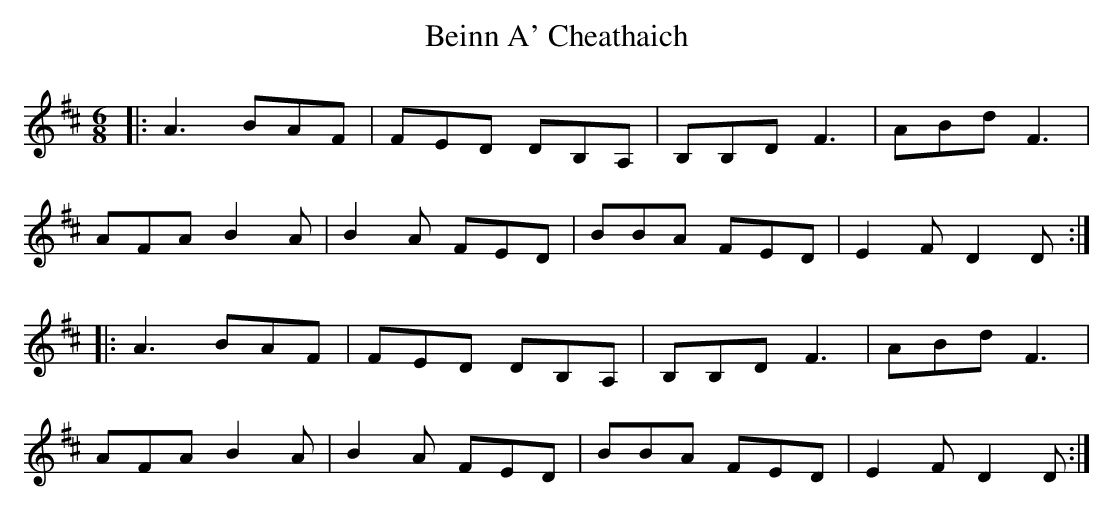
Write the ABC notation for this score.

X:1
T: Beinn A' Cheathaich
M: 6/8
L: 1/8
K: Dmaj
|:A3 BAF | FED DB,A, | B,B,D F3 | ABd F3 |
AFA B2 A | B2 A FED | BBA FED | E2 F D2 D :|
|:A3 BAF | FED DB,A, | B,B,D F3 | ABd F3 |
AFA B2 A | B2 A FED | BBA FED | E2 F D2 D :|
